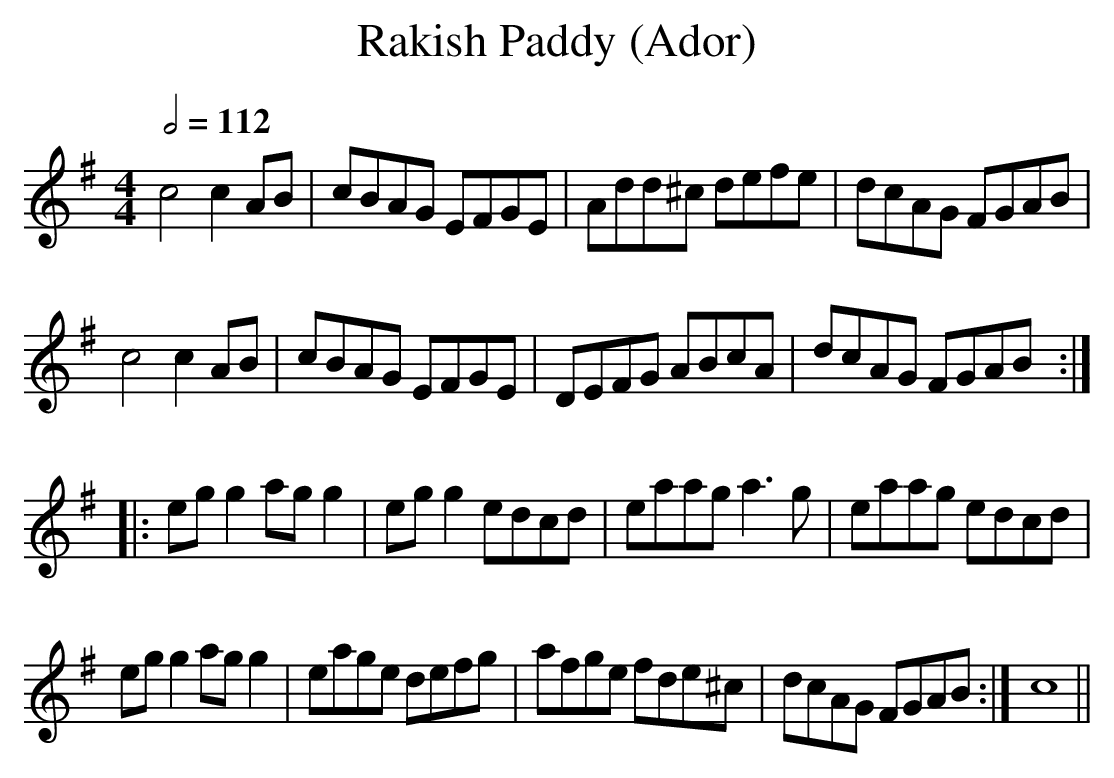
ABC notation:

X:1
T:Rakish Paddy (Ador)
Q:1/2=112
M:4/4
L:1/8
K:Ador
c4 c2AB|cBAG EFGE|Add^c defe|dcAG FGAB|
c4 c2AB|cBAG EFGE|DEFG ABcA|dcAG FGAB:|
|:egg2 agg2|egg2 edcd|eaag a3g|eaag edcd|
egg2 agg2|eage defg|afge fde^c|dcAG FGAB:|c8||
